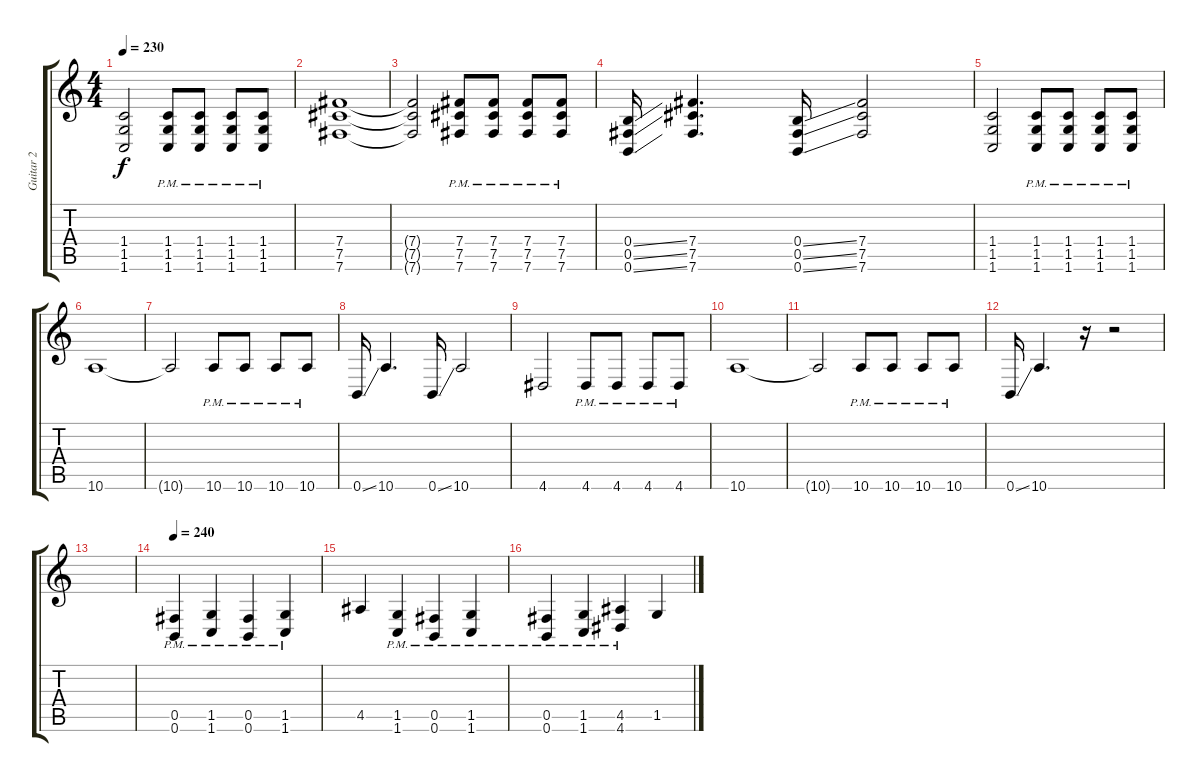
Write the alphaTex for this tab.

\track ("Guitar 2" "Guitar 2") {instrument distortionguitar}
\staff {score tabs}
\tuning (Db4 Ab3 E3 B2 Gb2 B1) {hide}
\ts (4 4)
\tempo 230
\clef g2
\ks c
(1.4 1.5 1.6).2{dy f} (1.4{pm} 1.5{pm} 1.6{pm}).8 (1.4{pm} 1.5{pm} 1.6{pm}).8 (1.4{pm} 1.5{pm} 1.6{pm}).8 (1.4{pm} 1.5{pm} 1.6{pm}).8 |
(7.4 7.5 7.6).1 |
(7.4{t} 7.5{t} 7.6{t}).2 (7.4{pm} 7.5{pm} 7.6{pm}).8 (7.4{pm} 7.5{pm} 7.6{pm}).8 (7.4{pm} 7.5{pm} 7.6{pm}).8 (7.4{pm} 7.5{pm} 7.6{pm}).8 |
(0.4{ss} 0.5{ss} 0.6{ss}).16 (7.4 7.5 7.6).4{d} (0.4{ss} 0.5{ss} 0.6{ss}).16 (7.4 7.5 7.6).2 |
(1.4 1.5 1.6).2 (1.4{pm} 1.5{pm} 1.6{pm}).8 (1.4{pm} 1.5{pm} 1.6{pm}).8 (1.4{pm} 1.5{pm} 1.6{pm}).8 (1.4{pm} 1.5{pm} 1.6{pm}).8 |
10.6.1 |
10.6{t}.2 10.6{pm}.8 10.6{pm}.8 10.6{pm}.8 10.6{pm}.8 |
0.6{ss}.16 10.6.4{d} 0.6{ss}.16 10.6.2 |
4.6.2 4.6{pm}.8 4.6{pm}.8 4.6{pm}.8 4.6{pm}.8 |
10.6.1 |
10.6{t}.2 10.6{pm}.8 10.6{pm}.8 10.6{pm}.8 10.6{pm}.8 |
0.6{ss}.16 10.6.4{d} r.16 r.2 |
|
\tempo 240
(0.5{pm} 0.6{pm}).4 (1.5{pm} 1.6{pm}).4 (0.5{pm} 0.6{pm}).4 (1.5{pm} 1.6{pm}).4 |
4.5.4 (1.5{pm} 1.6{pm}).4 (0.5{pm} 0.6{pm}).4 (1.5{pm} 1.6{pm}).4 |
(0.5{pm} 0.6{pm}).4 (1.5{pm} 1.6{pm}).4 (4.5{pm} 4.6{pm}).4 1.5.4
